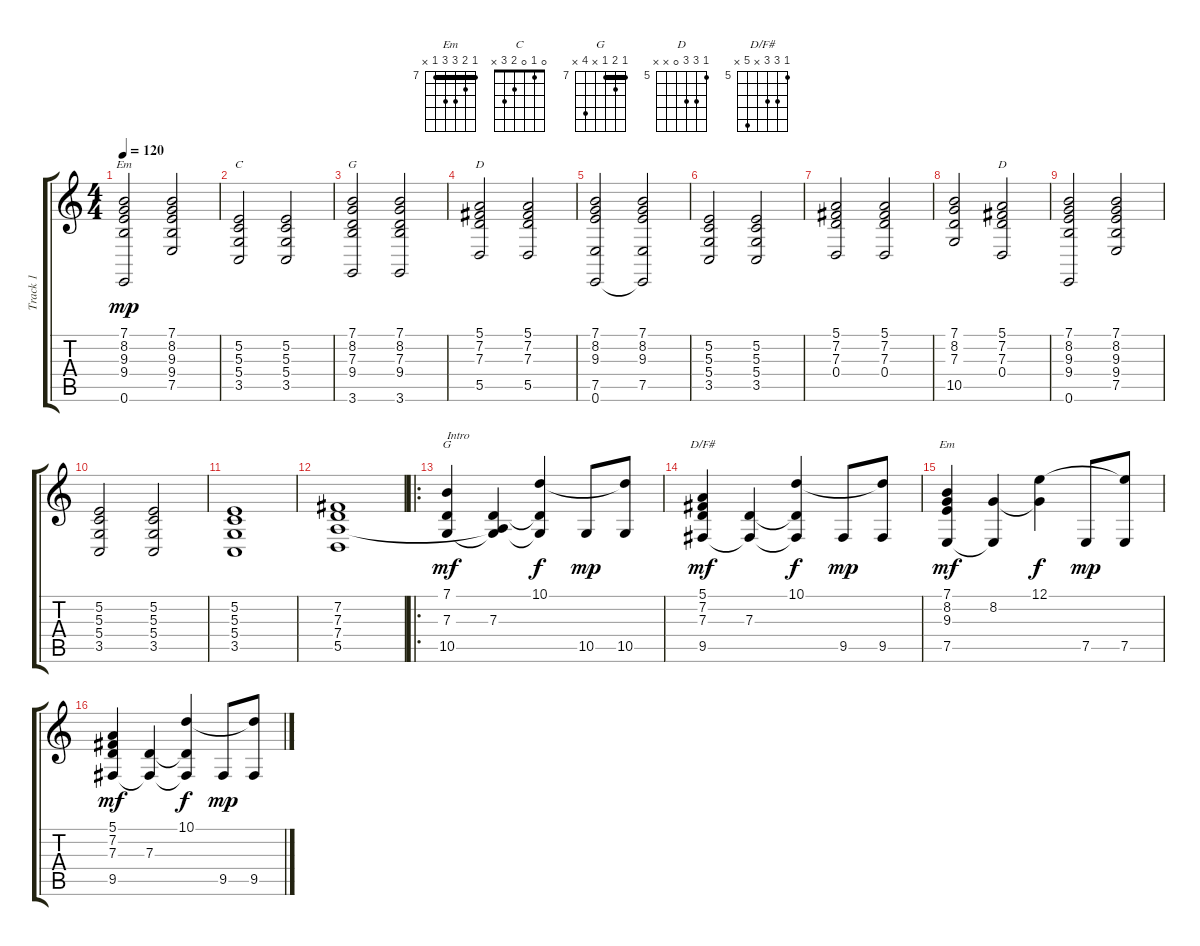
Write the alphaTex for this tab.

\track ("Track 1" "Track 1") {instrument electricgrandpiano}
\staff {score tabs}
\tuning (E4 B3 G3 D3 A2 E2) {hide}
\chord ("Em" 0 0 0 2 2 0)
\chord ("C" 0 1 0 2 3 x)
\chord ("G" 3 0 0 0 2 3)
\chord ("D" 2 3 2 0 x x) {barre 2}
\chord ("D" 5 7 7 0 x x) {firstfret 5}
\chord ("G" 7 8 7 x 10 x) {firstfret 7 barre 7}
\chord ("D/F#" 5 7 7 x 9 x) {firstfret 5}
\chord ("Em" 7 8 9 9 7 x) {firstfret 7 barre 7}
\ts (4 4)
\tempo 120
\clef g2
\ks c
(7.1 8.2 9.3 9.4 0.6).2{ch "Em" dy mp} (7.1 8.2 9.3 9.4 7.5).2 |
(5.2 5.3 5.4 3.5).2{ch "C"} (5.2 5.3 5.4 3.5).2 |
(7.1 8.2 7.3 9.4 3.6).2{ch "G"} (7.1 8.2 7.3 9.4 3.6).2 |
(5.1 7.2 7.3 5.5).2{ch "D"} (5.1 7.2 7.3 5.5).2 |
(7.1 8.2 9.3 7.5 0.6).2 (7.1 8.2 9.3 7.5 0.6{t}).2 |
(5.2 5.3 5.4 3.5).2 (5.2 5.3 5.4 3.5).2 |
(5.1 7.2 7.3 0.4).2 (5.1 7.2 7.3 0.4).2 |
(7.1 8.2 7.3 10.5).2 (5.1 7.2 7.3 0.4).2{ch "D"} |
(7.1 8.2 9.3 9.4 0.6).2 (7.1 8.2 9.3 9.4 7.5).2 |
(5.2 5.3 5.4 3.5).2 (5.2 5.3 5.4 3.5).2 |
(5.2 5.3 5.4 3.5).1 |
(7.2 7.3 7.4 5.5).1 |
\ro
(7.1 7.3 10.5).4{ch "G" txt "Intro" dy mf} (7.3 7.4{t} 10.5{t}).4 (10.1 7.3{t} 10.5{t}).4{dy f} 10.5.8{dy mp} (10.1{t} 10.5).8 |
(5.1 7.2 7.3 9.5).4{ch "D/F#" dy mf} (7.3 9.5{t}).4 (10.1 7.3{t} 9.5{t}).4{dy f} 9.5.8{dy mp} (10.1{t} 9.5).8 |
(7.1 8.2 9.3 7.5).4{ch "Em" dy mf} (8.2 7.5{t}).4 (12.1 8.2{t}).4{dy f} 7.5.8{dy mp} (12.1{t} 7.5).8 |
(5.1 7.2 7.3 9.5).4{dy mf} (7.3 9.5{t}).4 (10.1 7.3{t} 9.5{t}).4{dy f} 9.5.8{dy mp} (10.1{t} 9.5).8
